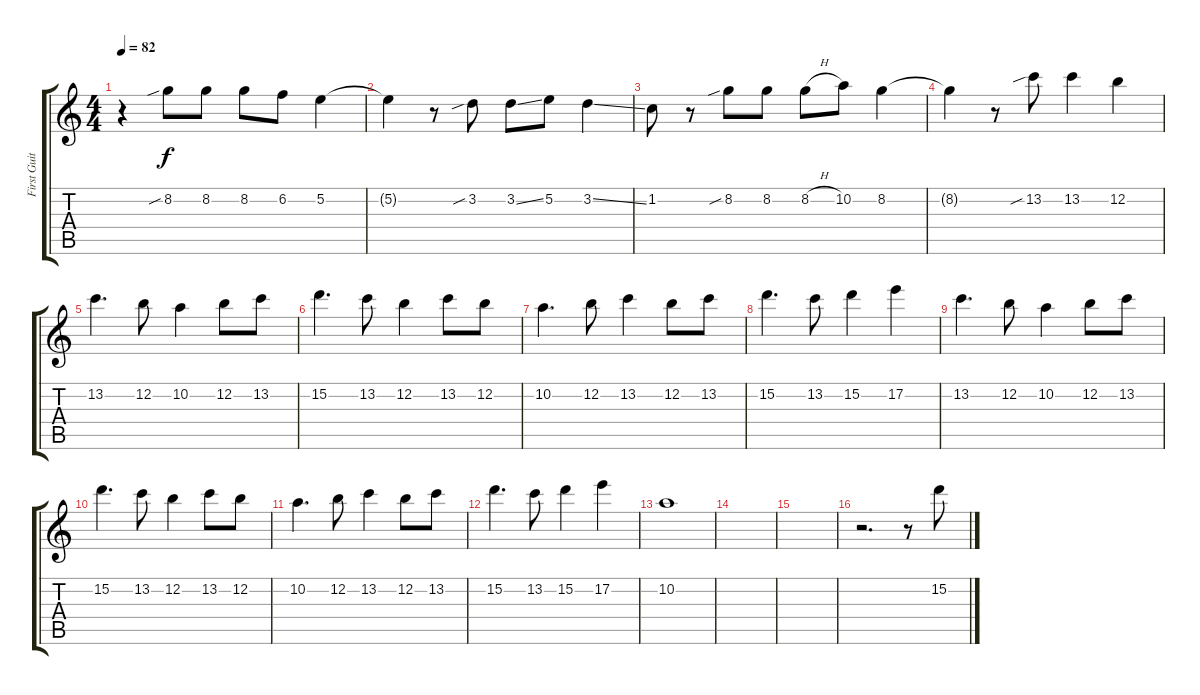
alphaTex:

\track ("First Guitar" "First Guit") {instrument electricguitarclean}
\staff {score tabs}
\tuning (E4 B3 G3 D3 A2 E2) {hide}
\ts (4 4)
\tempo 82
\clef g2
\ks c
r.4{dy f} 8.2{sib}.8 8.2.8 8.2.8 6.2.8 5.2.4 |
5.2{t}.4 r.8 3.2{sib}.8 3.2{ss}.8 5.2.8 3.2{ss}.4 |
1.2.8 r.8 8.2{sib}.8 8.2.8 8.2{h}.8 10.2.8 8.2.4 |
8.2{t}.4 r.8 13.2{sib}.8 13.2.4 12.2.4 |
13.2.4{d} 12.2.8 10.2.4 12.2.8 13.2.8 |
15.2.4{d} 13.2.8 12.2.4 13.2.8 12.2.8 |
10.2.4{d} 12.2.8 13.2.4 12.2.8 13.2.8 |
15.2.4{d} 13.2.8 15.2.4 17.2.4 |
13.2.4{d} 12.2.8 10.2.4 12.2.8 13.2.8 |
15.2.4{d} 13.2.8 12.2.4 13.2.8 12.2.8 |
10.2.4{d} 12.2.8 13.2.4 12.2.8 13.2.8 |
15.2.4{d} 13.2.8 15.2.4 17.2.4 |
10.2.1 |
|
|
r.2{d} r.8 15.2.8
